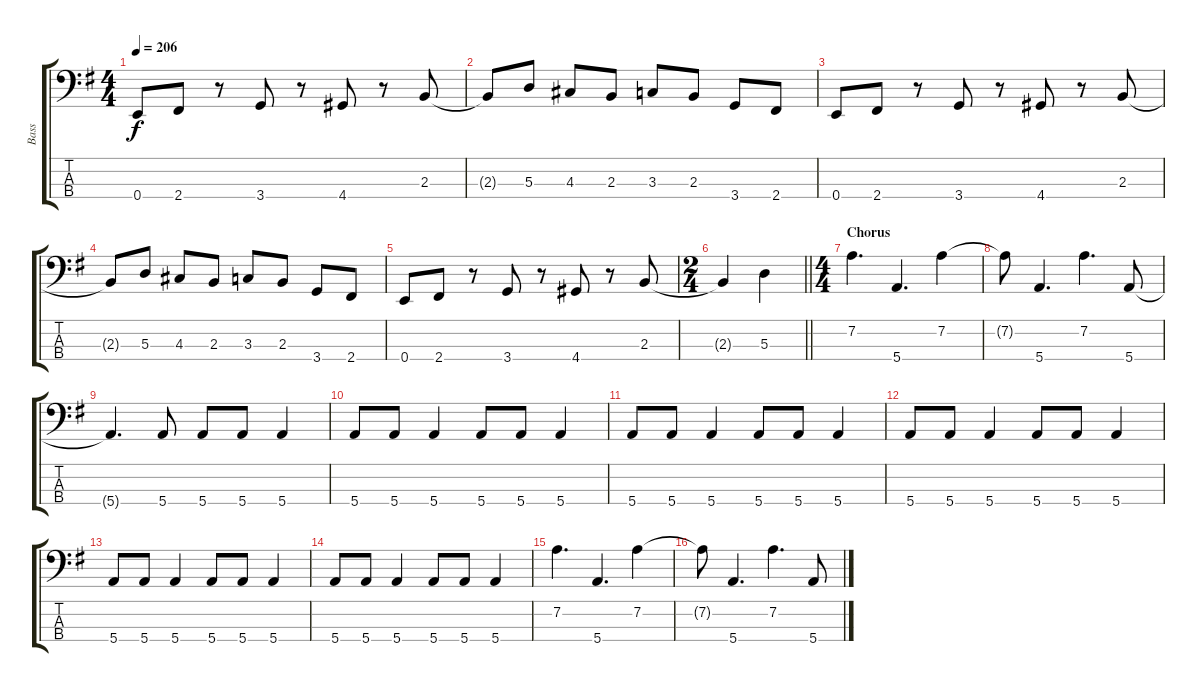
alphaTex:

\track ("Bass" "Bass") {instrument electricbassfinger}
\staff {score tabs}
\tuning (G2 D2 A1 E1) {hide}
\ts (4 4)
\tempo 206
\clef f4
\ks g
0.4.8{dy f} 2.4.8 r.8 3.4.8 r.8 4.4.8 r.8 2.3.8 |
2.3{t}.8 5.3.8 4.3.8 2.3.8 3.3.8 2.3.8 3.4.8 2.4.8 |
0.4.8 2.4.8 r.8 3.4.8 r.8 4.4.8 r.8 2.3.8 |
2.3{t}.8 5.3.8 4.3.8 2.3.8 3.3.8 2.3.8 3.4.8 2.4.8 |
0.4.8 2.4.8 r.8 3.4.8 r.8 4.4.8 r.8 2.3.8 |
\ts (2 4)
\barLineRight lightlight
2.3{t}.4 5.3.4 |
\ts (4 4)
\section ("" "Chorus")
7.2.4{d} 5.4.4{d} 7.2.4 |
7.2{t}.8 5.4.4{d} 7.2.4{d} 5.4.8 |
5.4{t}.4{d} 5.4.8 5.4.8 5.4.8 5.4.4 |
5.4.8 5.4.8 5.4.4 5.4.8 5.4.8 5.4.4 |
5.4.8 5.4.8 5.4.4 5.4.8 5.4.8 5.4.4 |
5.4.8 5.4.8 5.4.4 5.4.8 5.4.8 5.4.4 |
5.4.8 5.4.8 5.4.4 5.4.8 5.4.8 5.4.4 |
5.4.8 5.4.8 5.4.4 5.4.8 5.4.8 5.4.4 |
7.2.4{d} 5.4.4{d} 7.2.4 |
7.2{t}.8 5.4.4{d} 7.2.4{d} 5.4.8
